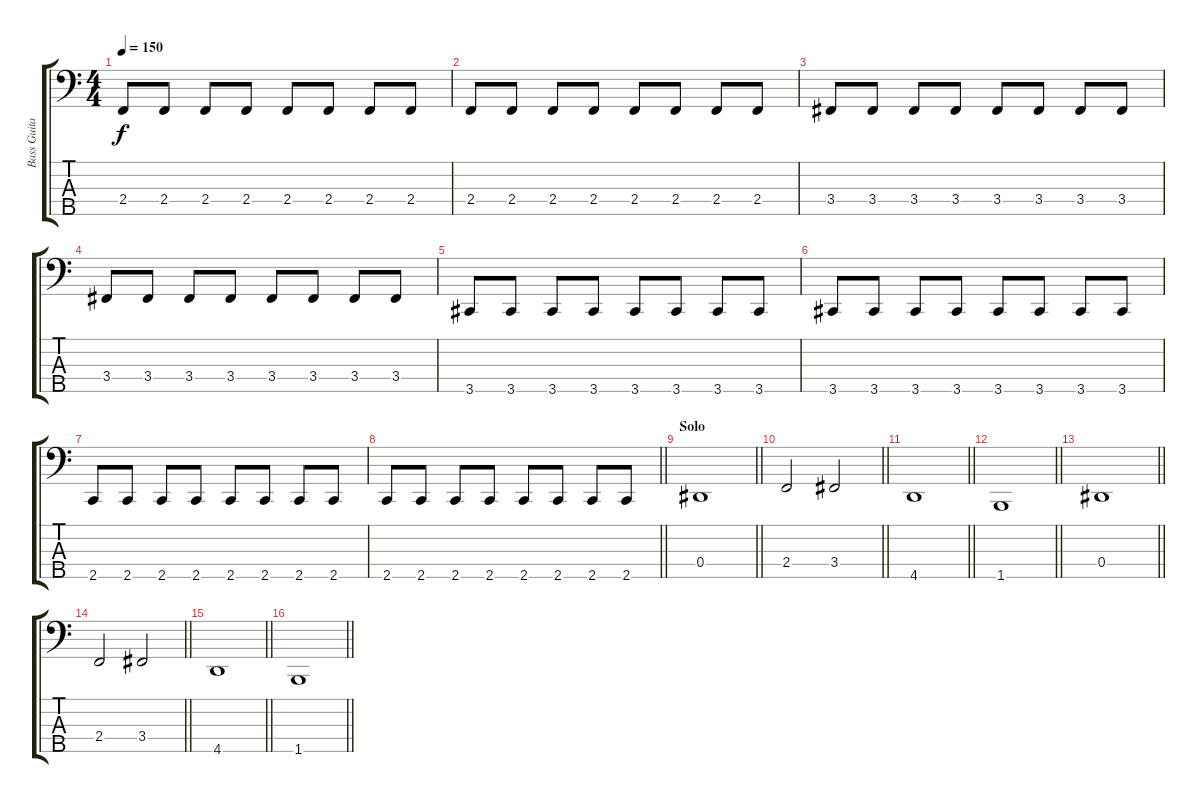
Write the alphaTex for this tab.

\track ("Bass Guitar" "Bass Guita") {instrument electricbassfinger}
\staff {score tabs}
\tuning (Gb2 Db2 Ab1 Eb1 Bb0) {hide}
\ts (4 4)
\tempo 150
\clef f4
\ks c
2.4.8{dy f} 2.4.8 2.4.8 2.4.8 2.4.8 2.4.8 2.4.8 2.4.8 |
2.4.8 2.4.8 2.4.8 2.4.8 2.4.8 2.4.8 2.4.8 2.4.8 |
3.4.8 3.4.8 3.4.8 3.4.8 3.4.8 3.4.8 3.4.8 3.4.8 |
3.4.8 3.4.8 3.4.8 3.4.8 3.4.8 3.4.8 3.4.8 3.4.8 |
3.5.8 3.5.8 3.5.8 3.5.8 3.5.8 3.5.8 3.5.8 3.5.8 |
3.5.8 3.5.8 3.5.8 3.5.8 3.5.8 3.5.8 3.5.8 3.5.8 |
2.5.8 2.5.8 2.5.8 2.5.8 2.5.8 2.5.8 2.5.8 2.5.8 |
\barLineRight lightlight
2.5.8 2.5.8 2.5.8 2.5.8 2.5.8 2.5.8 2.5.8 2.5.8 |
\section ("" "Solo")
\barLineRight lightlight
0.4.1 |
\barLineRight lightlight
2.4.2 3.4.2 |
\barLineRight lightlight
4.5.1 |
\barLineRight lightlight
1.5.1 |
\barLineRight lightlight
0.4.1 |
\barLineRight lightlight
2.4.2 3.4.2 |
\barLineRight lightlight
4.5.1 |
\barLineRight lightlight
1.5.1
